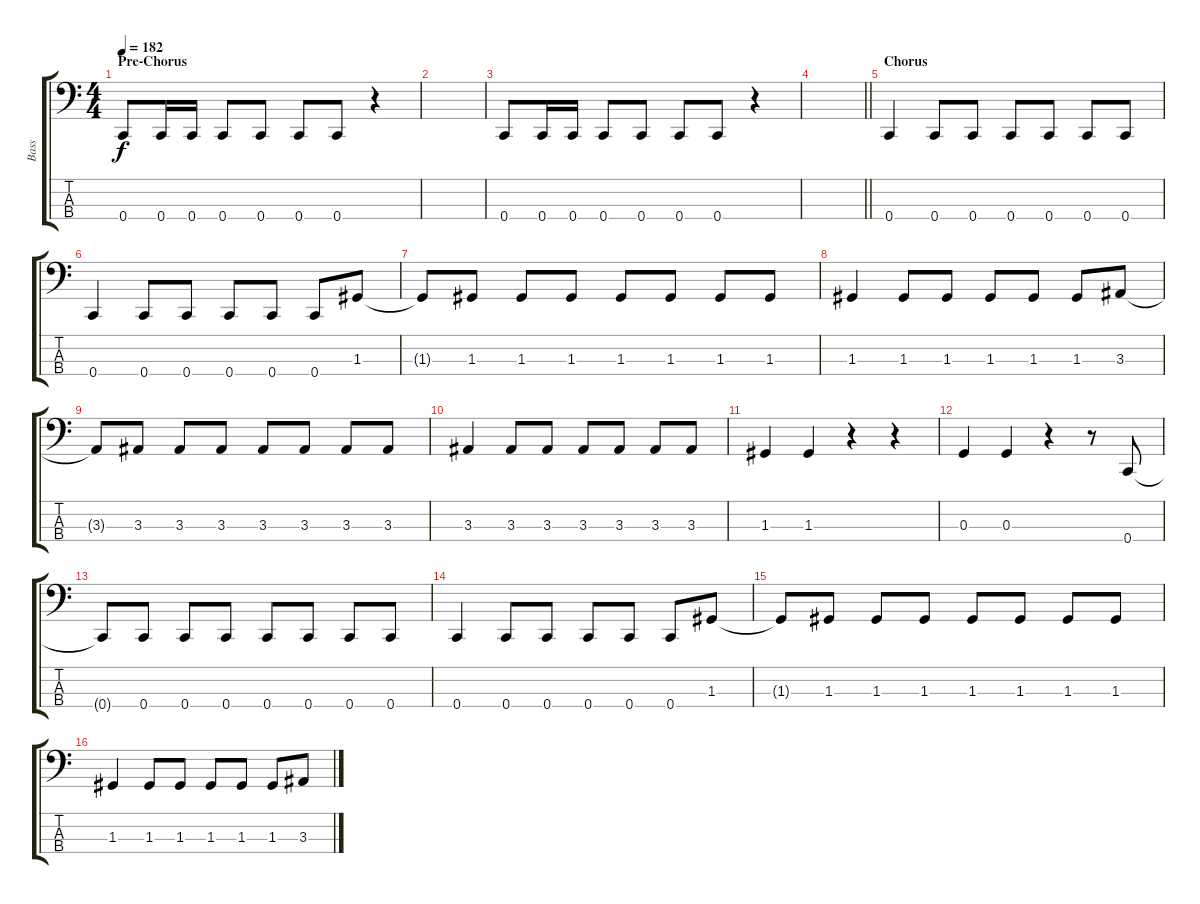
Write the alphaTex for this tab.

\track ("Bass" "Bass") {instrument electricbasspick}
\staff {score tabs}
\tuning (F2 C2 G1 C1) {hide}
\ts (4 4)
\section ("" "Pre-Chorus")
\tempo 182
\clef f4
\ks c
0.4.8{dy f} 0.4.16 0.4.16 0.4.8 0.4.8 0.4.8 0.4.8 r.4 |
|
0.4.8 0.4.16 0.4.16 0.4.8 0.4.8 0.4.8 0.4.8 r.4 |
\barLineRight lightlight
|
\section ("" "Chorus")
0.4.4 0.4.8 0.4.8 0.4.8 0.4.8 0.4.8 0.4.8 |
0.4.4 0.4.8 0.4.8 0.4.8 0.4.8 0.4.8 1.3.8 |
1.3{t}.8 1.3.8 1.3.8 1.3.8 1.3.8 1.3.8 1.3.8 1.3.8 |
1.3.4 1.3.8 1.3.8 1.3.8 1.3.8 1.3.8 3.3.8 |
3.3{t}.8 3.3.8 3.3.8 3.3.8 3.3.8 3.3.8 3.3.8 3.3.8 |
3.3.4 3.3.8 3.3.8 3.3.8 3.3.8 3.3.8 3.3.8 |
1.3.4 1.3.4 r.4 r.4 |
0.3.4 0.3.4 r.4 r.8 0.4.8 |
0.4{t}.8 0.4.8 0.4.8 0.4.8 0.4.8 0.4.8 0.4.8 0.4.8 |
0.4.4 0.4.8 0.4.8 0.4.8 0.4.8 0.4.8 1.3.8 |
1.3{t}.8 1.3.8 1.3.8 1.3.8 1.3.8 1.3.8 1.3.8 1.3.8 |
1.3.4 1.3.8 1.3.8 1.3.8 1.3.8 1.3.8 3.3.8
